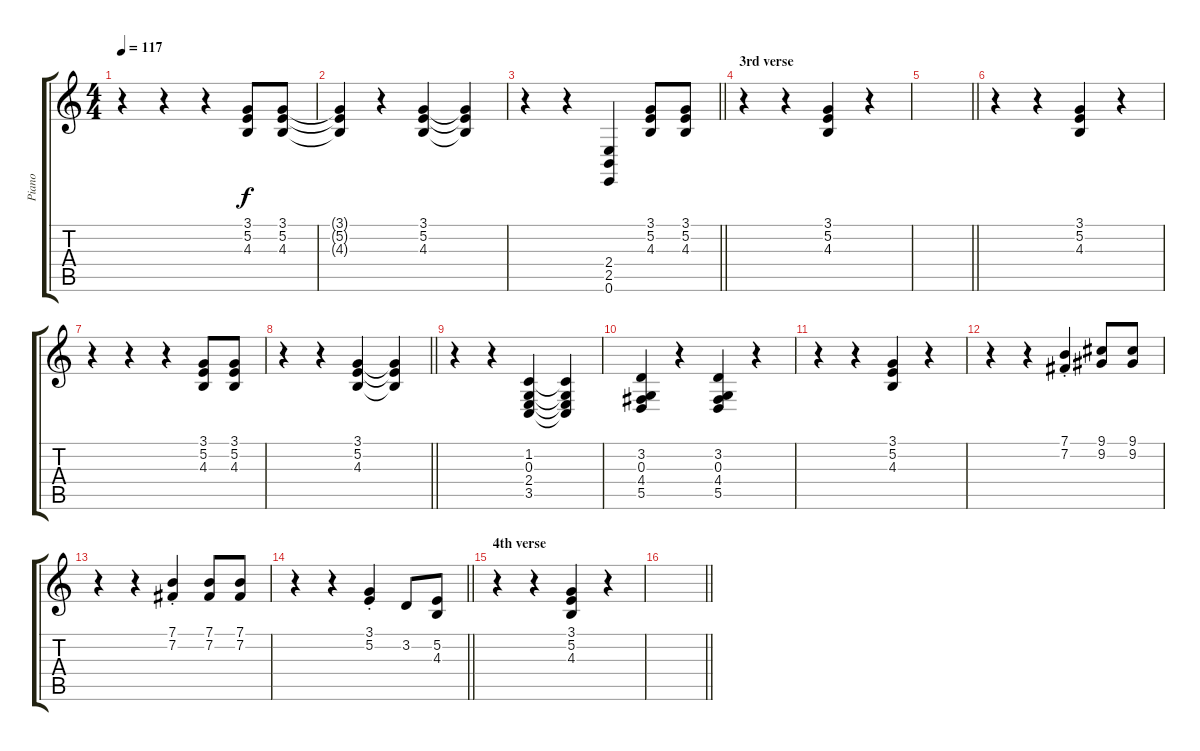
\track ("Piano" "Piano") {instrument electricgrandpiano}
\staff {score tabs}
\tuning (E4 B3 G3 D3 A2 E2) {hide}
\ts (4 4)
\tempo 117
\clef g2
\ks c
r.4{dy f} r.4 r.4 (3.1 5.2 4.3).8 (3.1 5.2 4.3).8 |
(3.1{t} 5.2{t} 4.3{t}).4 r.4 (3.1 5.2 4.3).4 (3.1{t} 5.2{t} 4.3{t}).4 |
\barLineRight lightlight
r.4 r.4 (2.4 2.5 0.6).4 (3.1 5.2 4.3).8 (3.1 5.2 4.3).8 |
\section ("" "3rd verse")
r.4 r.4 (3.1 5.2 4.3).4 r.4 |
\barLineRight lightlight
|
r.4 r.4 (3.1 5.2 4.3).4 r.4 |
r.4 r.4 r.4 (3.1 5.2 4.3).8 (3.1 5.2 4.3).8 |
\barLineRight lightlight
r.4 r.4 (3.1 5.2 4.3).4 (3.1{t} 5.2{t} 4.3{t}).4 |
r.4 r.4 (1.2 0.3 2.4 3.5).4 (1.2{t} 0.3{t} 2.4{t} 3.5{t}).4 |
(3.2 0.3 4.4 5.5).4 r.4 (3.2 0.3 4.4 5.5).4 r.4 |
r.4 r.4 (3.1 5.2 4.3).4 r.4 |
r.4 r.4 (7.1{st} 7.2{st}).4 (9.1 9.2).8 (9.1 9.2).8 |
r.4 r.4 (7.1{st} 7.2{st}).4 (7.1 7.2).8 (7.1 7.2).8 |
\barLineRight lightlight
r.4 r.4 (3.1{st} 5.2{st}).4 3.2.8 (5.2 4.3).8 |
\section ("" "4th verse")
r.4 r.4 (3.1 5.2 4.3).4 r.4 |
\barLineRight lightlight
